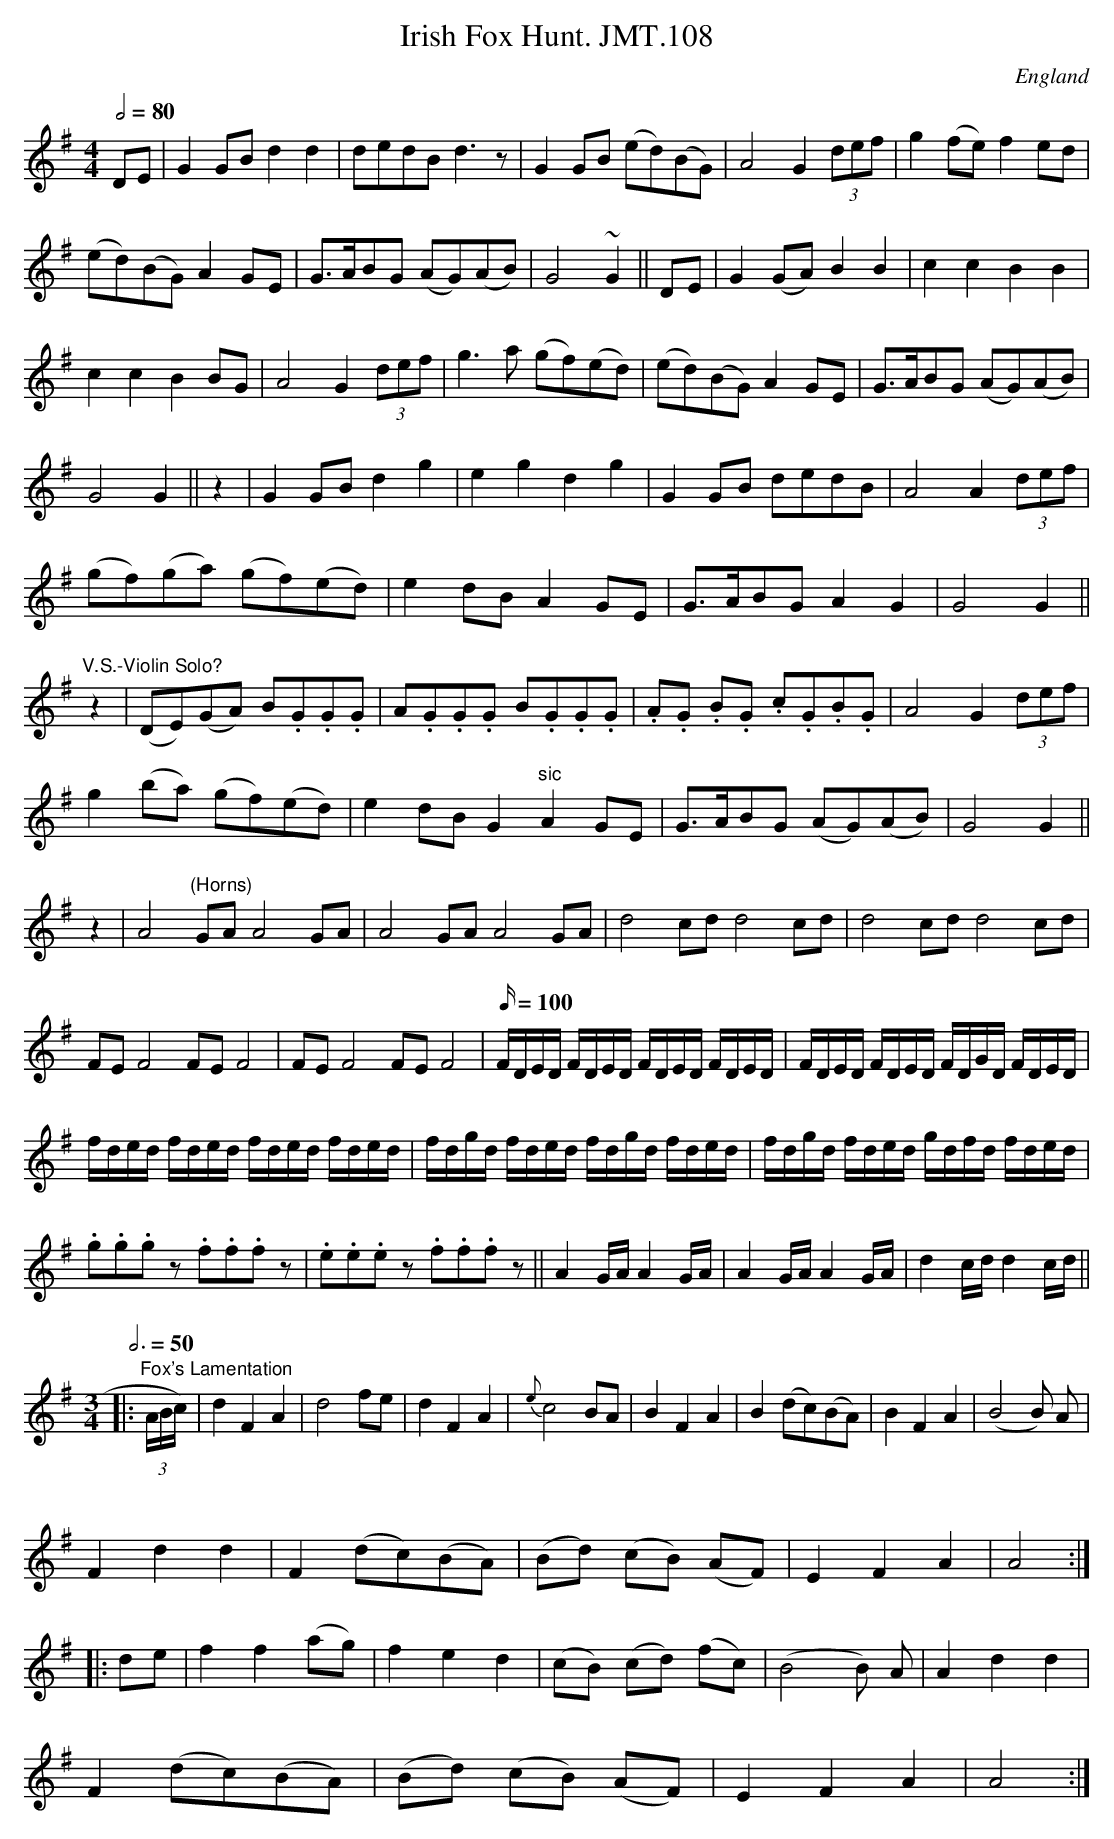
X:1
T:Irish Fox Hunt. JMT.108
M:4/4
L:1/8
Q:1/2=80
O:England
K:G major
DE|G2GBd2d2|dedBd3z|G2GB (ed)(BG)|A4G2 (3def|g2(fe)f2ed|!
(ed)(BG)A2GE|G>ABG (AG)(AB)|G4~G2||DE|G2(GA)B2B2|c2c2B2B2|!
c2c2B2BG|A4G2 (3def|g3a (gf)(ed)|(ed)(BG)A2GE|G>ABG (AG)(AB)|!
G4G2||z2|G2GBd2g2|e2g2d2g2|G2GB dedB|A4A2 (3def|!
(gf)(ga) (gf)(ed)|e2dBA2GE|G>ABGA2G2|G4G2||!
"V.S.-Violin Solo?"z2|(DE)(GA) B.G.G.G|A.G.G.G B.G.G.G|\
.A.G .B.G .c.G.B.G|A4G2(3def|!
g2(ba) (gf)(ed)|e2dBG2"sic"A2GE|G>ABG (AG)(AB)|G4G2||!
z2|A4"(Horns)"GAA4GA|A4GAA4GA|d4cdd4cd|d4cdd4cd|!
FEF4FEF4|FEF4FEF4|\
L:1/16
Q:100
FDED FDED FDED FDED|FDED FDED FDGD FDED|!
fded fded fded fded|fdgd fded fdgd fded|fdgd fded gdfd fded|!
.g2.g2.g2z2 .f2.f2.f2z2|.e2.e2.e2z2 .f2.f2.f2z2||\
A4GAA4GA|A4GAA4GA|d4cdd4cd||!
M:3/4
L:1/4
Q:3/4=50
||:"Fox's Lamentation"(3A/4B/4c/4)|dFA|d2 f/e/|dFA|\
{e}c2 B/A/|BFA|B (d/c/)(B/A/)|BFA|(B2B/) A/|!
Fdd|F (d/c/)(B/A/)|(B/d/) (c/B/) (A/F/)|EFA|A2:|!
|:d/e/|ff (a/g/)|fed|(c/B/) (c/d/) (f/c/)|(B2B/) A/|Add|!
F (d/c/)(B/A/)|(B/d/) (c/B/) (A/F/)|EFA|A2:|
